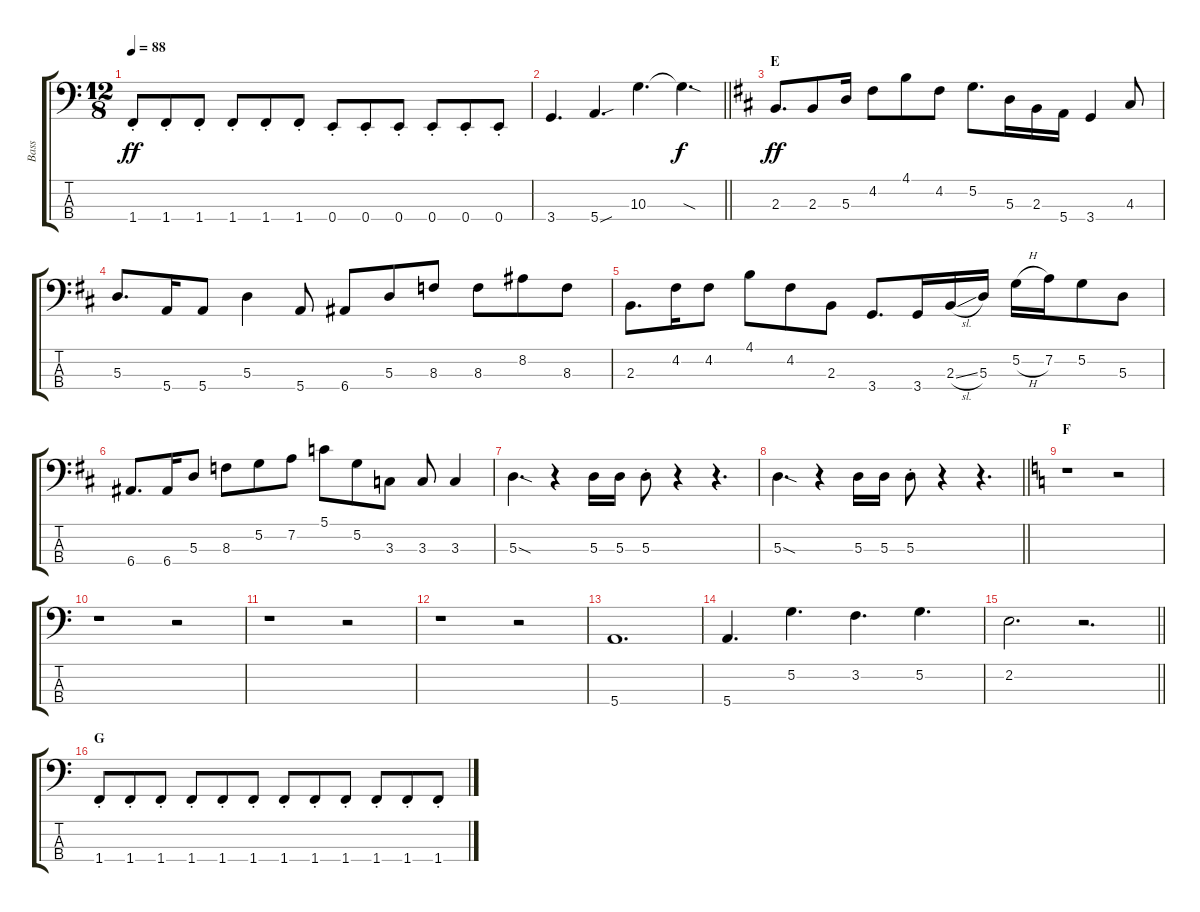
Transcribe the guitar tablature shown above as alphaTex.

\track ("Bass" "Bass") {instrument electricbasspick}
\staff {score tabs}
\tuning (G2 D2 A1 E1) {hide}
\ts (12 8)
\tempo 88
\clef f4
\ks c
1.4{st}.8{dy ff} 1.4{st}.8 1.4{st}.8 1.4{st}.8 1.4{st}.8 1.4{st}.8 0.4{st}.8 0.4{st}.8 0.4{st}.8 0.4{st}.8 0.4{st}.8 0.4{st}.8 |
\barLineRight lightlight
3.4.4{d} 5.4{sou}.4{d} 10.3.4{d} 10.3{sod t}.4{d dy f} |
\section ("" "E")
\ks d
2.3.8{d dy ff} 2.3.8 5.3.16 4.2.8 4.1.8 4.2.8 5.2.8{d} 5.3.16 2.3.16 5.4.16 3.4.4 4.3.8 |
5.3.8{d} 5.4.16 5.4.8 5.3.4 5.4.8 6.4.8 5.3.8 8.3.8 8.3.8 8.2.8 8.3.8 |
2.3.8{d} 4.2.16 4.2.8 4.1.8 4.2.8 2.3.8 3.4.8{d} 3.4.16 2.3{sl}.16 5.3.16 5.2{h}.16 7.2.16 5.2.8 5.3.8 |
6.4.8{d} 6.4.16 5.3.8 8.3.8 5.2.8 7.2.8 5.1.8 5.2.8 3.3.8 3.3.8 3.3.4 |
5.3{sod}.4{d} r.4 5.3.16 5.3.16 5.3{st}.8 r.4 r.4{d} |
\barLineRight lightlight
5.3{sod}.4{d} r.4 5.3.16 5.3.16 5.3{st}.8 r.4 r.4{d} |
\section ("" "F")
\ks c
r.1 r.2 |
r.1 r.2 |
r.1 r.2 |
r.1 r.2 |
5.4.1{d} |
5.4.4{d} 5.2.4{d} 3.2.4{d} 5.2.4{d} |
\barLineRight lightlight
2.2.2{d} r.2{d} |
\section ("" "G")
1.4{st}.8 1.4{st}.8 1.4{st}.8 1.4{st}.8 1.4{st}.8 1.4{st}.8 1.4{st}.8 1.4{st}.8 1.4{st}.8 1.4{st}.8 1.4{st}.8 1.4{st}.8
